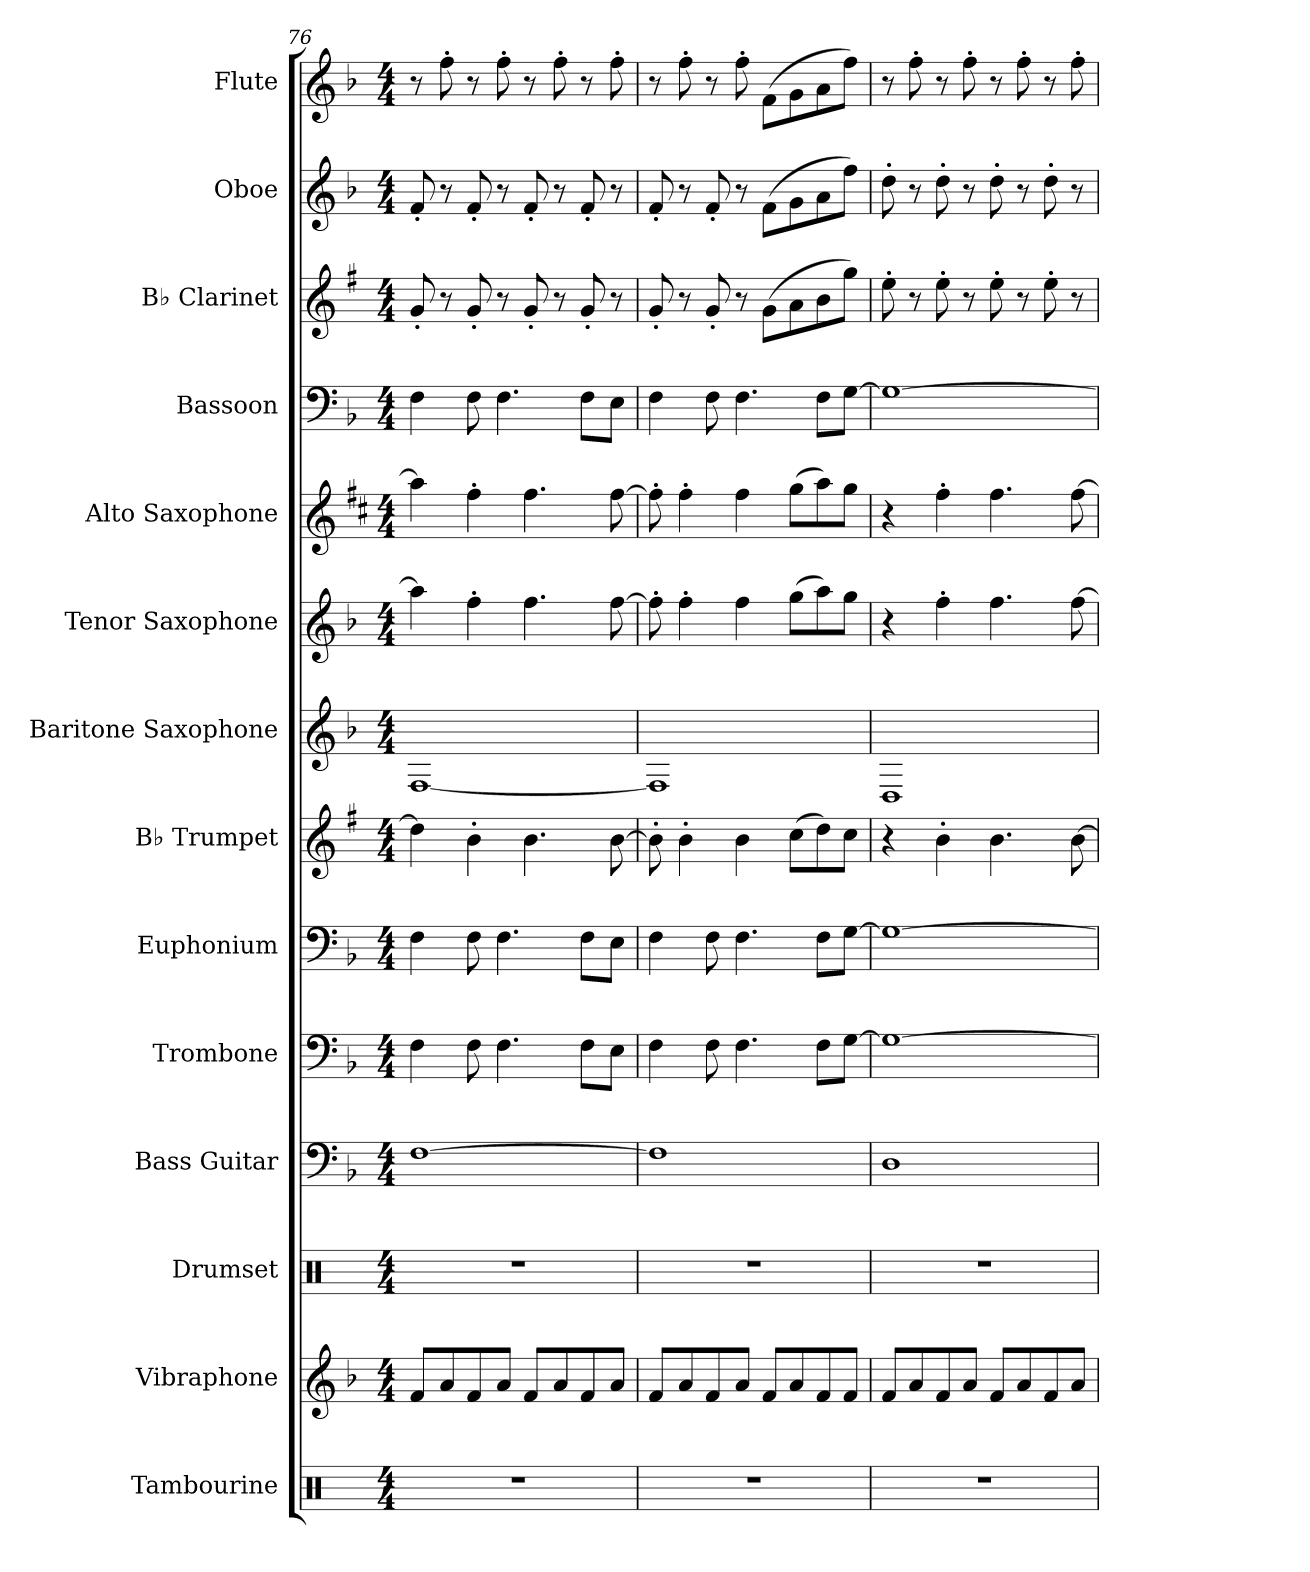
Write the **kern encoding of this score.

**kern	**kern	**kern	**kern	**kern	**kern	**kern	**kern	**kern	**kern	**kern	**kern	**kern	**kern
*part14	*part13	*part12	*part11	*part10	*part9	*part8	*part7	*part6	*part5	*part4	*part3	*part2	*part1
*staff14	*staff13	*staff12	*staff11	*staff10	*staff9	*staff8	*staff7	*staff6	*staff5	*staff4	*staff3	*staff2	*staff1
*I"Tambourine	*I"Vibraphone	*I"Drumset	*I"Bass Guitar	*I"Trombone	*I"Euphonium	*I"B♭ Trumpet	*I"Baritone Saxophone	*I"Tenor Saxophone	*I"Alto Saxophone	*I"Bassoon	*I"B♭ Clarinet	*I"Oboe	*I"Flute
*I'Tamb.	*I'Vib.	*I'D. Set	*I'B. Guit.	*I'Tbn.	*	*I'B♭ Tpt.	*I'Bar. Sax.	*I'T. Sax.	*I'A. Sax.	*I'Bsn.	*I'B♭ Cl.	*I'Ob.	*I'Fl.
*clefX	*clefG2	*clefX	*clefF4	*clefF4	*clefF4	*clefG2	*clefG2	*clefG2	*clefG2	*clefF4	*clefG2	*clefG2	*clefG2
*	*	*	*ITrd7c12	*	*	*ITrd1c2	*ITrd12c21	*ITrd8c14	*ITrd5c9	*	*ITrd1c2	*	*
*k[]	*k[b-]	*k[]	*k[b-]	*k[b-]	*k[b-]	*k[b-]	*k[b-]	*k[b-]	*k[b-]	*k[b-]	*k[b-]	*k[b-]	*k[b-]
*M4/4	*M4/4	*M4/4	*M4/4	*M4/4	*M4/4	*M4/4	*M4/4	*M4/4	*M4/4	*M4/4	*M4/4	*M4/4	*M4/4
=76	=76	=76	=76	=76	=76	=76	=76	=76	=76	=76	=76	=76	=76
1r	8f/L	1r	[1FF	4F\	4F\	4cc\]	[1FF	4a\]	4cc\]	4F\	8f'/	8f'/	8r
.	8a/	.	.	.	.	.	.	.	.	.	8r	8r	8ff'\
.	8f/	.	.	8F\	8F\	4a'\	.	4f'\	4a'\	8F\	8f'/	8f'/	8r
.	8a/J	.	.	4.F\	4.F\	.	.	.	.	4.F\	8r	8r	8ff'\
.	8f/L	.	.	.	.	4.a\	.	4.f\	4.a\	.	8f'/	8f'/	8r
.	8a/	.	.	.	.	.	.	.	.	.	8r	8r	8ff'\
.	8f/	.	.	8F\L	8F\L	.	.	.	.	8F\L	8f'/	8f'/	8r
.	8a/J	.	.	8E\J	8E\J	[8a\	.	[8f\	[8a\	8E\J	8r	8r	8ff'\
=77	=77	=77	=77	=77	=77	=77	=77	=77	=77	=77	=77	=77	=77
1r	8f/L	1r	1FF]	4F\	4F\	8a'\]	1FF]	8f'\]	8a'\]	4F\	8f'/	8f'/	8r
.	8a/	.	.	.	.	4a'\	.	4f'\	4a'\	.	8r	8r	8ff'\
.	8f/	.	.	8F\	8F\	.	.	.	.	8F\	8f'/	8f'/	8r
.	8a/J	.	.	4.F\	4.F\	4a\	.	4f\	4a\	4.F\	8r	8r	8ff'\
.	8f/L	.	.	.	.	.	.	.	.	.	(>8f\L	(>8f\L	(>8f\L
.	8a/	.	.	.	.	(>8b-\L	.	(>8g\L	(>8b-\L	.	8g\	8g\	8g\
.	8f/	.	.	8F\L	8F\L	8cc\)	.	8a\)	8cc\)	8F\L	8a\	8a\	8a\
.	8f/J	.	.	[8G\J	[8G\J	8b-\J	.	8g\J	8b-\J	[8G\J	8ff\J)	8ff\J)	8ff\J)
=78	=78	=78	=78	=78	=78	=78	=78	=78	=78	=78	=78	=78	=78
1r	8f/L	1r	1DD	1G_	1G_	4r	1DD	4r	4r	1G_	8dd'\	8dd'\	8r
.	8a/	.	.	.	.	.	.	.	.	.	8r	8r	8ff'\
.	8f/	.	.	.	.	4a'\	.	4f'\	4a'\	.	8dd'\	8dd'\	8r
.	8a/J	.	.	.	.	.	.	.	.	.	8r	8r	8ff'\
.	8f/L	.	.	.	.	4.a\	.	4.f\	4.a\	.	8dd'\	8dd'\	8r
.	8a/	.	.	.	.	.	.	.	.	.	8r	8r	8ff'\
.	8f/	.	.	.	.	.	.	.	.	.	8dd'\	8dd'\	8r
.	8a/J	.	.	.	.	[8a\	.	[8f\	[8a\	.	8r	8r	8ff'\
=	=	=	=	=	=	=	=	=	=	=	=	=	=
*-	*-	*-	*-	*-	*-	*-	*-	*-	*-	*-	*-	*-	*-
